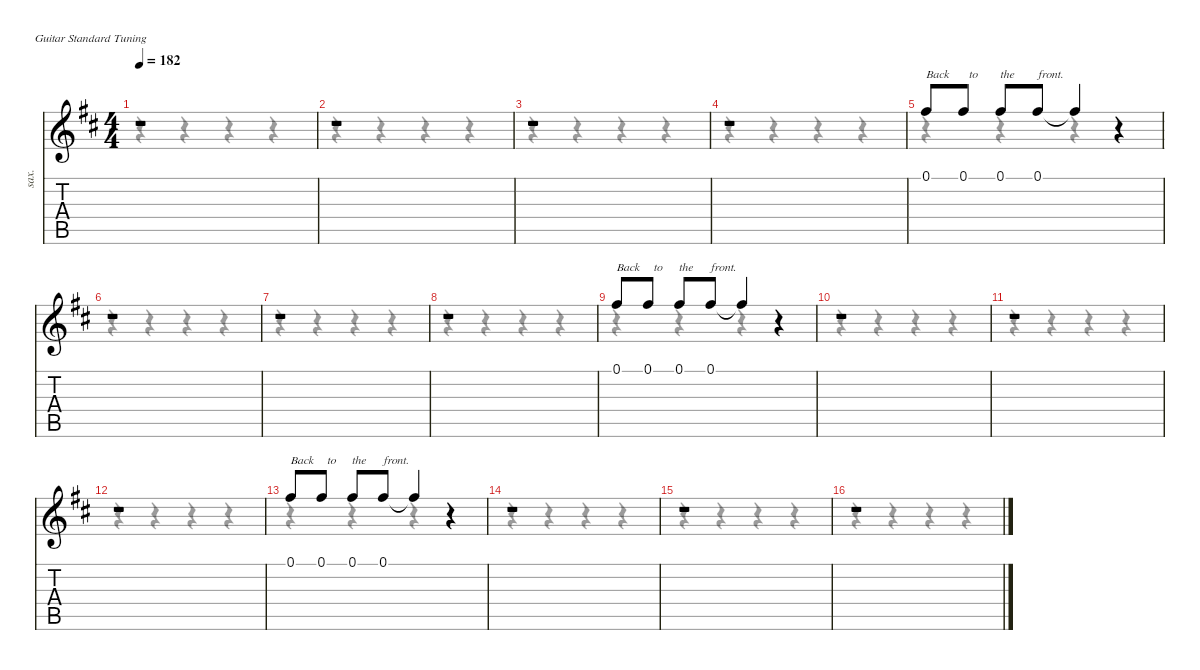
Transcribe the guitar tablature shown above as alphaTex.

\defaultSystemsLayout 4
\hideDynamics
\bracketExtendMode nobrackets
\otherSystemsTrackNameOrientation horizontal
\track ("Cliff Burton (Backing Vocals)" "sax.") {instrument tenorsax}
\staff {score tabs}
\tuning (E4 B3 G3 D3 A2 E2)
\displaytranspose 14
\voice
\ts (4 4)
\tempo 182
\clef g2
\ks d
r.1{dy f beam Up} |
r.1{beam Up} |
r.1{beam Up} |
r.1{beam Up} |
0.1{acc #}.8{txt "Back" beam Up} 0.1{acc #}.8{txt "  to " beam Up} 0.1{acc #}.8{txt "the" beam Up} 0.1{acc #}.8{txt "front." beam Up} 0.1{t acc #}.4{beam Up} r.4{beam Up} |
r.1{beam Up} |
r.1{beam Up} |
r.1{beam Up} |
0.1{acc #}.8{txt "Back" beam Up} 0.1{acc #}.8{txt "  to " beam Up} 0.1{acc #}.8{txt "the" beam Up} 0.1{acc #}.8{txt "front." beam Up} 0.1{t acc #}.4{beam Up} r.4{beam Up} |
r.1{beam Up} |
r.1{beam Up} |
r.1{beam Up} |
0.1{acc #}.8{txt "Back" beam Up} 0.1{acc #}.8{txt "  to " beam Up} 0.1{acc #}.8{txt "the" beam Up} 0.1{acc #}.8{txt "front." beam Up} 0.1{t acc #}.4{beam Up} r.4{beam Up} |
r.1{beam Up} |
r.1{beam Up} |
r.1{beam Up}
\voice
\clef g2
\ottava regular
\simile none
\ks d
r.4{dy mf beam Down} r.4{beam Down} r.4{beam Down} r.4{beam Down} |
r.4{beam Down} r.4{beam Down} r.4{beam Down} r.4{beam Down} |
r.4{beam Down} r.4{beam Down} r.4{beam Down} r.4{beam Down} |
r.4{beam Down} r.4{beam Down} r.4{beam Down} r.4{beam Down} |
r.4{beam Down} r.4{beam Down} r.4{beam Down} r.4{beam Down} |
r.4{beam Down} r.4{beam Down} r.4{beam Down} r.4{beam Down} |
r.4{beam Down} r.4{beam Down} r.4{beam Down} r.4{beam Down} |
r.4{beam Down} r.4{beam Down} r.4{beam Down} r.4{beam Down} |
r.4{beam Down} r.4{beam Down} r.4{beam Down} r.4{beam Down} |
r.4{beam Down} r.4{beam Down} r.4{beam Down} r.4{beam Down} |
r.4{beam Down} r.4{beam Down} r.4{beam Down} r.4{beam Down} |
r.4{beam Down} r.4{beam Down} r.4{beam Down} r.4{beam Down} |
r.4{beam Down} r.4{beam Down} r.4{beam Down} r.4{beam Down} |
r.4{beam Down} r.4{beam Down} r.4{beam Down} r.4{beam Down} |
r.4{beam Down} r.4{beam Down} r.4{beam Down} r.4{beam Down} |
r.4{beam Down} r.4{beam Down} r.4{beam Down} r.4{beam Down}
